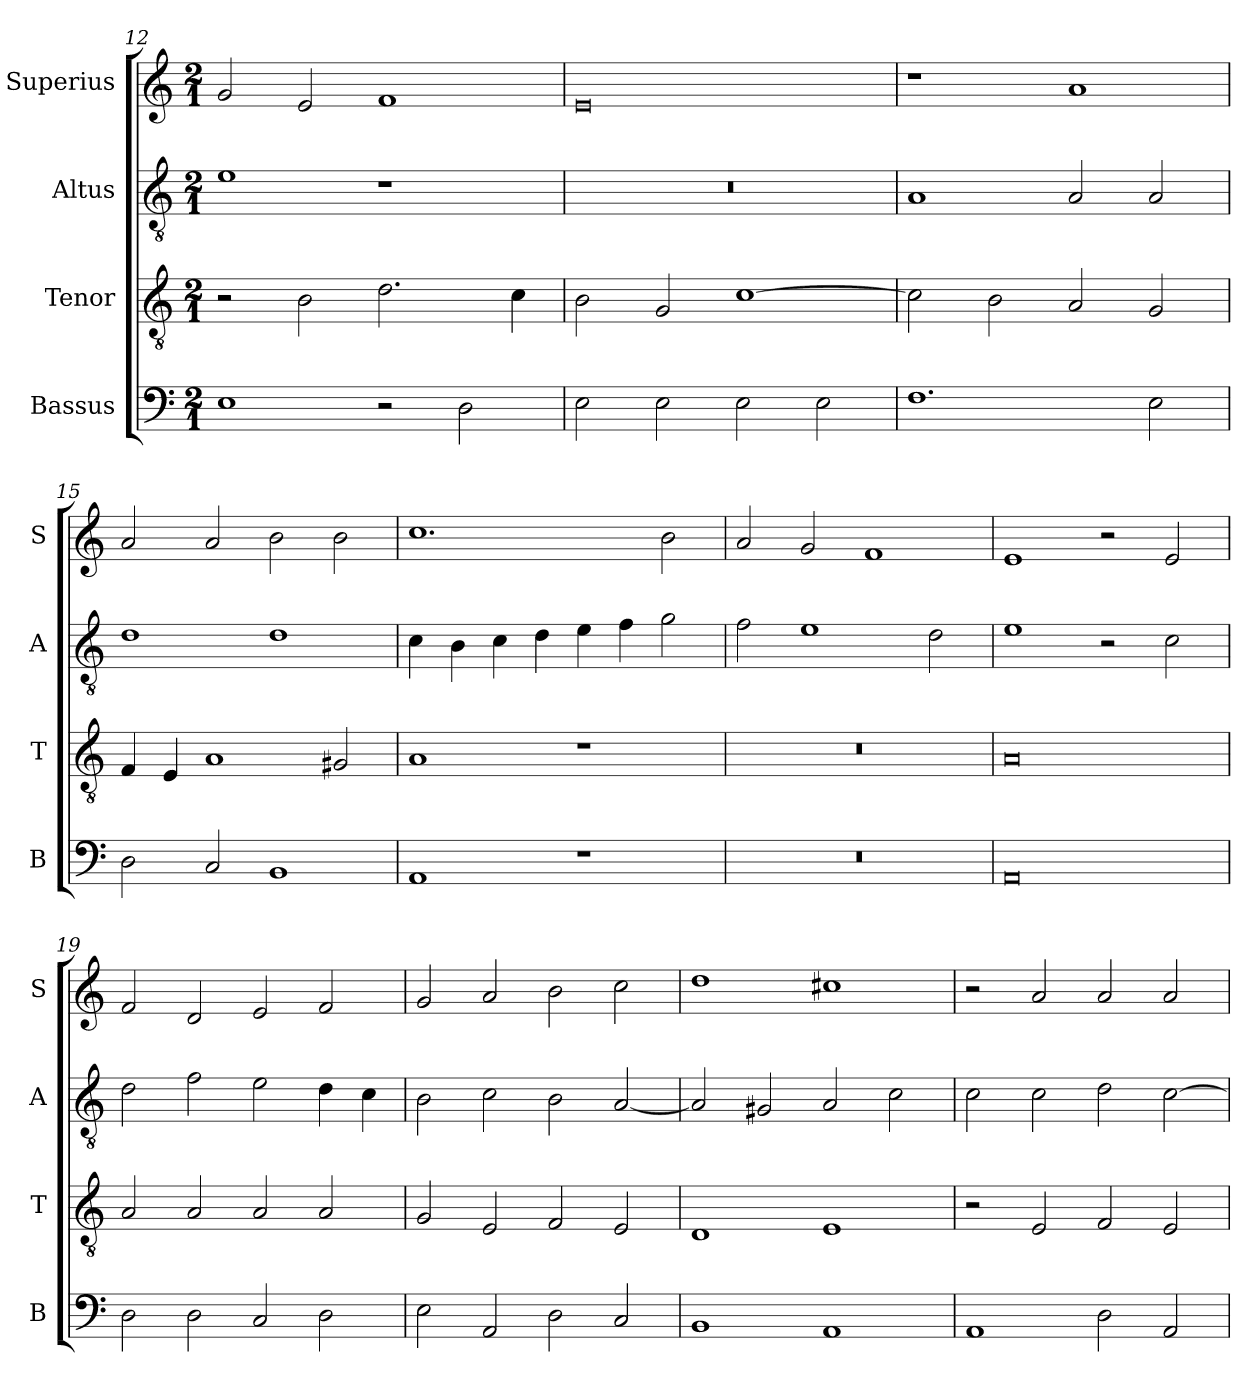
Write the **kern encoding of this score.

**kern	**kern	**kern	**kern
*part4	*part3	*part2	*part1
*staff4	*staff3	*staff2	*staff1
*I"Bassus	*I"Tenor	*I"Altus	*I"Superius
*I'B	*I'T	*I'A	*I'S
*clefF4	*clefGv2	*clefGv2	*clefG2
*k[]	*k[]	*k[]	*k[]
*C:	*C:	*C:	*C:
*M2/1	*M2/1	*M2/1	*M2/1
=12	=12	=12	=12
1E	2r	1e	2g
.	2B	.	2e
2r	2.d	1r	1f
2D	.	.	.
.	4c	.	.
=13	=13	=13	=13
2E	2B	0r	0e
2E	2G	.	.
2E	[1c	.	.
2E	.	.	.
=14	=14	=14	=14
1.F	2c]	1A	1r
.	2B	.	.
.	2A	2A	1a
2E	2G	2A	.
=15	=15	=15	=15
2D	4F	1d	2a
.	4E	.	.
2C	1A	.	2a
1BB	.	1d	2b
.	2G#X	.	2b
=16	=16	=16	=16
1AA	1A	4c	1.cc
.	.	4B	.
.	.	4c	.
.	.	4d	.
1r	1r	4e	.
.	.	4f	.
.	.	2g	2b
=17	=17	=17	=17
0r	0r	2f	2a
.	.	1e	2g
.	.	.	1f
.	.	2d	.
=18	=18	=18	=18
0AA	0A	1e	1e
.	.	2r	2r
.	.	2c	2e
=19	=19	=19	=19
2D	2A	2d	2f
2D	2A	2f	2d
2C	2A	2e	2e
2D	2A	4d	2f
.	.	4c	.
=20	=20	=20	=20
2E	2G	2B	2g
2AA	2E	2c	2a
2D	2F	2B	2b
2C	2E	[2A	2cc
=21	=21	=21	=21
1BB	1D	2A]	1dd
.	.	2G#X	.
1AA	1E	2A	1cc#X
.	.	2c	.
=22	=22	=22	=22
1AA	2r	2c	2r
.	2E	2c	2a
2D	2F	2d	2a
2AA	2E	[2c	2a
=	=	=	=
*-	*-	*-	*-
